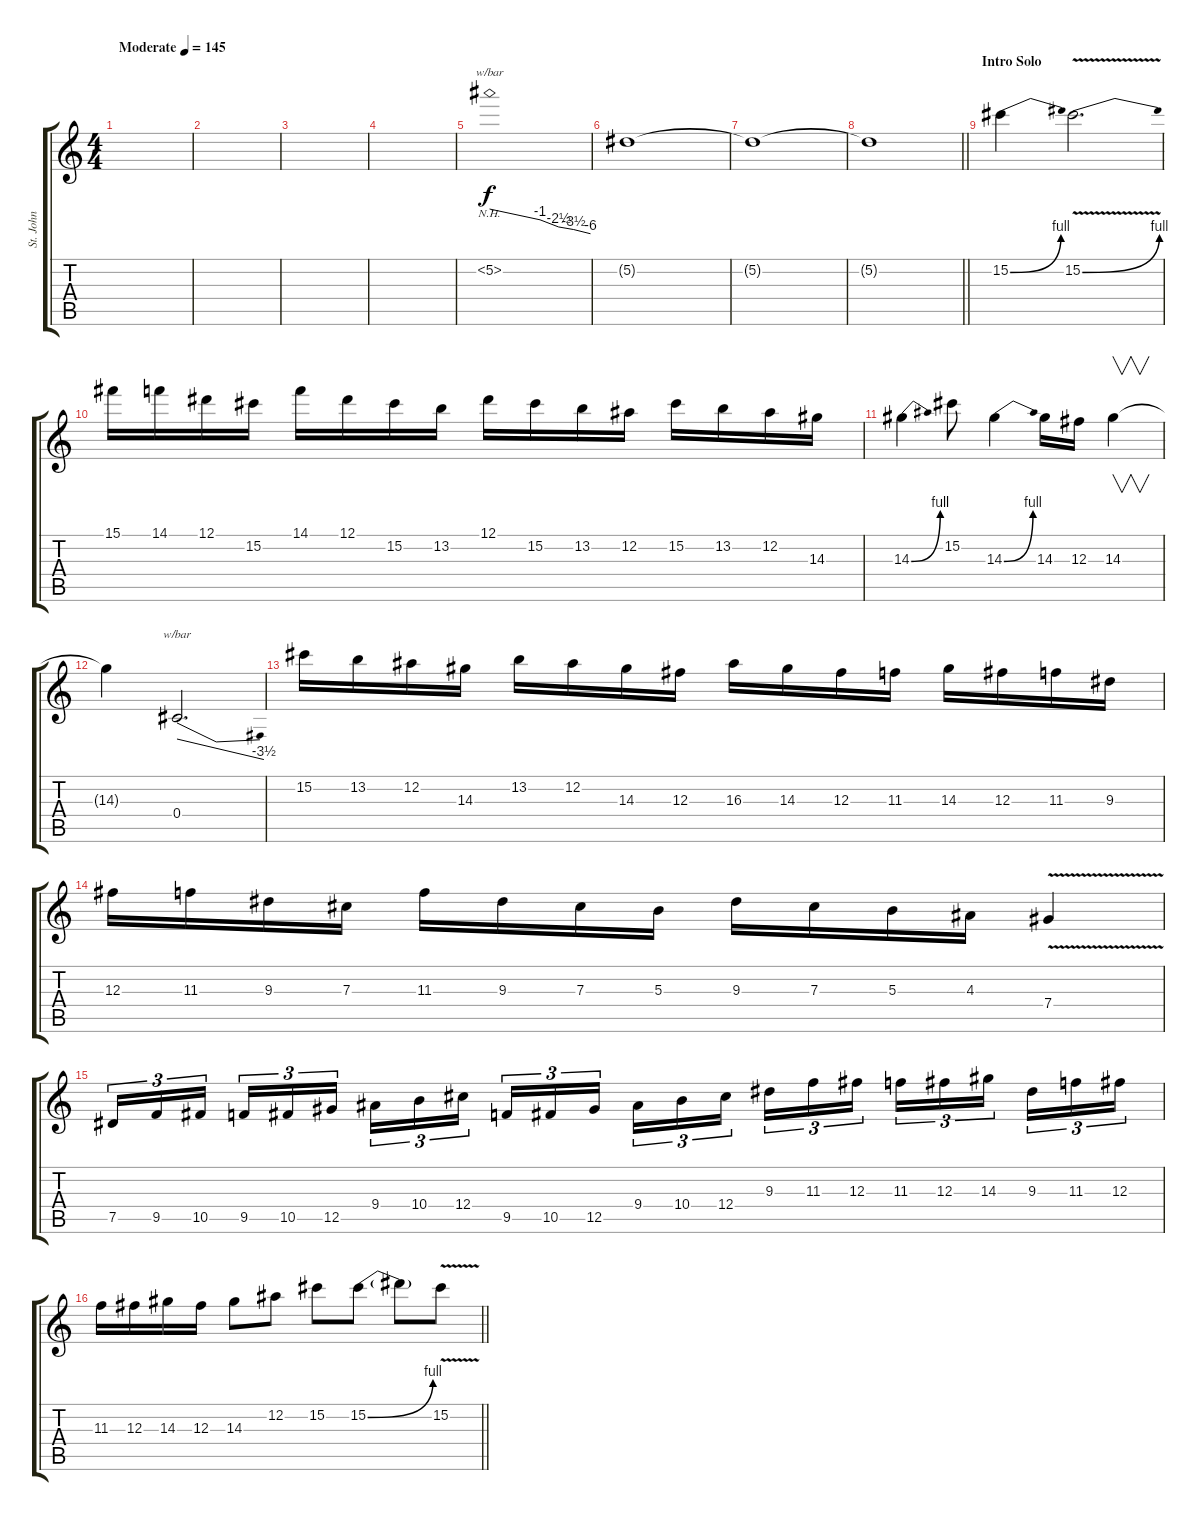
\track ("St. John" "St. John") {instrument distortionguitar}
\staff {score tabs}
\tuning (Eb4 Bb3 Gb3 Db3 Ab2 Eb2) {hide}
\ts (4 4)
\tempo (145 "Moderate")
\clef g2
\ks c
|
|
|
|
5.2{nh}.1{tbe (custom default 0 0 30 -4 41 -10 50 -14 60 -24)} |
5.2{t}.1 |
5.2{t}.1 |
\barLineRight lightlight
5.2{t}.1 |
\section ("" "Intro Solo")
15.2{be (bend 0 0 60 4)}.4 15.2{be (bend 0 0 60 4) v}.2{d} |
15.1.16 14.1.16 12.1.16 15.2.16 14.1.16 12.1.16 15.2.16 13.2.16 12.1.16 15.2.16 13.2.16 12.2.16 15.2.16 13.2.16 12.2.16 14.3.16 |
14.3{be (bend 0 0 60 4)}.4 15.2.8 14.3{be (bend 0 0 60 4)}.4 14.3.16 12.3.16 14.3.4{v} |
14.3{t}.4 0.4.2{d tbe (dive default 0 0 60 -14)} |
15.2.16 13.2.16 12.2.16 14.3.16 13.2.16 12.2.16 14.3.16 12.3.16 16.3.16 14.3.16 12.3.16 11.3.16 14.3.16 12.3.16 11.3.16 9.3.16 |
12.3.16 11.3.16 9.3.16 7.3.16 11.3.16 9.3.16 7.3.16 5.3.16 9.3.16 7.3.16 5.3.16 4.3.16 7.4{v}.4 |
7.5.16{tu (3 2)} 9.5.16{tu (3 2)} 10.5.16{tu (3 2) beam splitsecondary} 9.5.16{tu (3 2)} 10.5.16{tu (3 2)} 12.5.16{tu (3 2)} 9.4.16{tu (3 2)} 10.4.16{tu (3 2)} 12.4.16{tu (3 2) beam splitsecondary} 9.5.16{tu (3 2)} 10.5.16{tu (3 2)} 12.5.16{tu (3 2)} 9.4.16{tu (3 2)} 10.4.16{tu (3 2)} 12.4.16{tu (3 2) beam splitsecondary} 9.3.16{tu (3 2)} 11.3.16{tu (3 2)} 12.3.16{tu (3 2)} 11.3.16{tu (3 2)} 12.3.16{tu (3 2)} 14.3.16{tu (3 2) beam splitsecondary} 9.3.16{tu (3 2)} 11.3.16{tu (3 2)} 12.3.16{tu (3 2)} |
\barLineRight lightlight
11.3.16 12.3.16 14.3.16 12.3.16 14.3.8 12.2.8 15.2.8 15.2{be (bend 0 0 60 4)}.8 15.2{t}.8 15.2{v}.8
